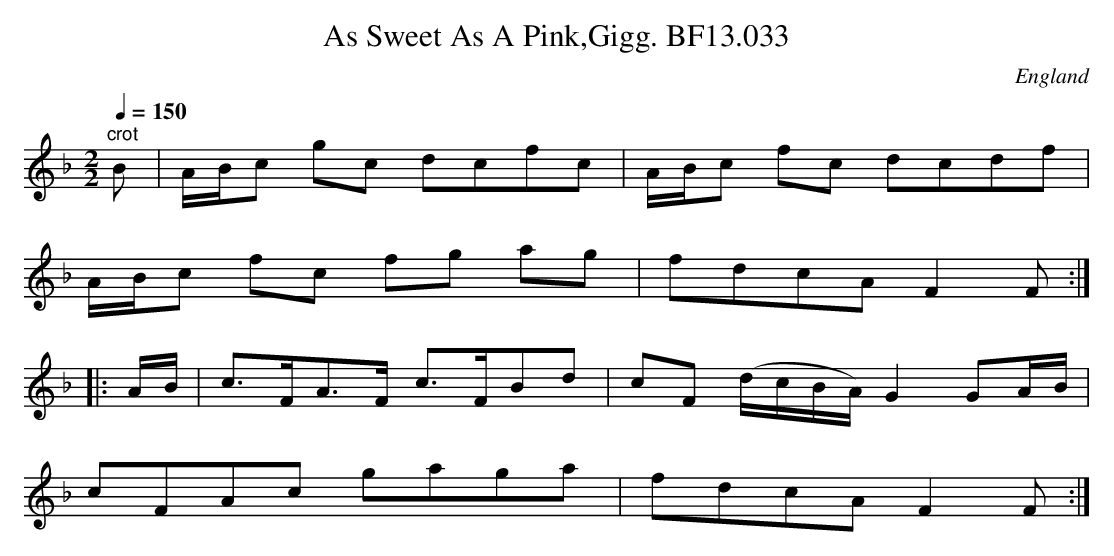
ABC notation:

X:1
T:As Sweet As A Pink,Gigg. BF13.033
M:2/2
L:1/8
Q:1/4=150
O:England
K:F major
"^crot"B|A/B/c gc dcfc|A/B/c fc dcdf|!
A/B/c fc fg ag|fdcAF2F:|!
|:A/B/|c>FA>F c>FBd|cF (d/c/B/A/) G2 GA/B/|!
cFAc gaga|fdcAF2F:|
